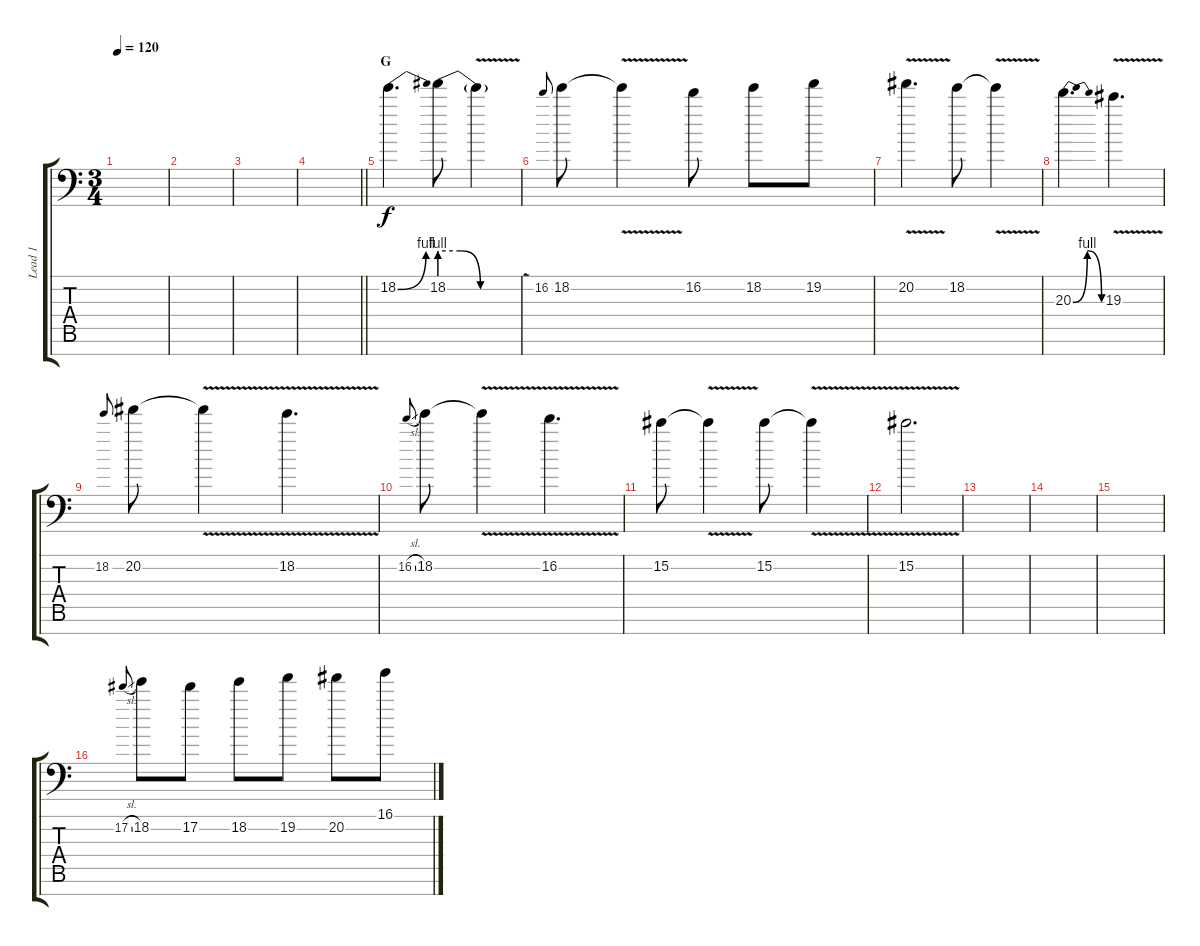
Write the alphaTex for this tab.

\track ("Lead 1" "Lead 1") {instrument distortionguitar}
\staff {score tabs}
\tuning (Eb4 Bb3 Gb3 Db3 Ab2 Eb2 Bb1) {hide}
\ts (3 4)
\tempo 120
\clef f4
\ks c
|
|
|
\barLineRight lightlight
|
\section ("" "G")
18.2{be (bend 0 0 60 4)}.4{d volume 16 balance 0} 18.2{be (custom 0 4 15 4 30 0 60 0)}.8 18.2{v t}.4 |
16.2.8{gr onbeat} 18.2.8 18.2{v t}.4 16.2.8 18.2.8 19.2.8 |
20.2{v}.4{d} 18.2.8 18.2{v t}.4 |
20.3{be (bendrelease 0 0 10 4 45 4 60 0)}.4{d} 19.3{v}.4{d} |
18.2.8{gr onbeat} 20.2.8 20.2{v t}.4 18.2{v}.4{d} |
16.2{sl}.8{gr onbeat} 18.2.8 18.2{v t}.4 16.2{v}.4{d} |
15.2.8 15.2{v t}.4 15.2.8 15.2{v t}.4 |
15.2{v}.2{d} |
|
|
|
17.2{sl}.8{gr onbeat} 18.2.8 17.2.8 18.2.8 19.2.8 20.2.8 16.1.8
